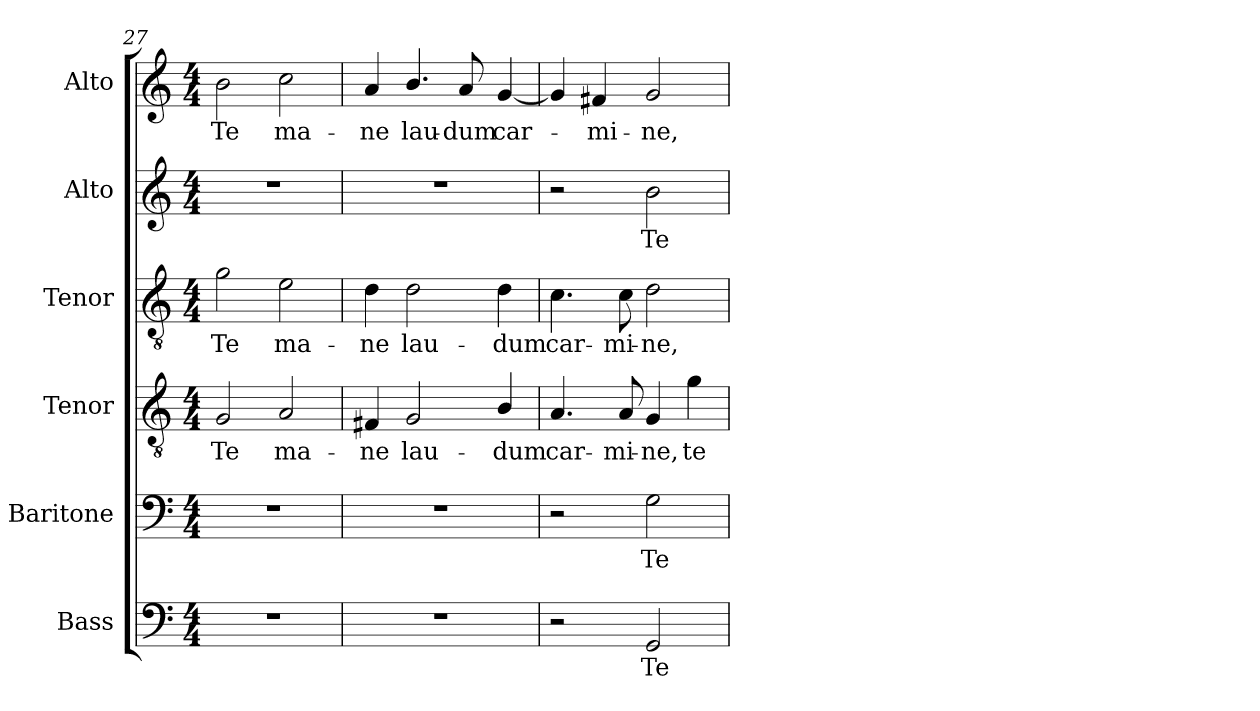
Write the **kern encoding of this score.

**kern	**text	**kern	**text	**kern	**text	**kern	**text	**kern	**text	**kern	**text
*part6	*part6	*part5	*part5	*part4	*part4	*part3	*part3	*part2	*part2	*part1	*part1
*staff6	*staff6	*staff5	*staff5	*staff4	*staff4	*staff3	*staff3	*staff2	*staff2	*staff1	*staff1
*I"Bass	*	*I"Baritone	*	*I"Tenor	*	*I"Tenor	*	*I"Alto	*	*I"Alto	*
*I'B.	*	*I'Bar.	*	*I'T.	*	*I'T.	*	*I'A.	*	*	*
!!LO:LB:g=z
*clefF4	*	*clefF4	*	*clefGv2	*	*clefGv2	*	*clefG2	*	*clefG2	*
*	*	*	*	*ITrd7c12	*	*ITrd7c12	*	*	*	*	*
*k[]	*	*k[]	*	*k[]	*	*k[]	*	*k[]	*	*k[]	*
*C:	*	*C:	*	*C:	*	*C:	*	*C:	*	*C:	*
*M4/4	*	*M4/4	*	*M4/4	*	*M4/4	*	*M4/4	*	*M4/4	*
=27	=27	=27	=27	=27	=27	=27	=27	=27	=27	=27	=27
!	!	!	!	!	!LO:LY:b:color=#000000	!	!	!	!	!	!
!	!	!	!	!	!	!	!LO:LY:b:color=#000000	!	!	!	!
!	!	!	!	!	!	!	!	!	!	!	!LO:LY:b:color=#000000
1r	.	1r	.	2GGi/	Te	2Gi\	Te	1r	.	2bi\	Te
!	!	!	!	!	!LO:LY:b:color=#000000	!	!	!	!	!	!
!	!	!	!	!	!	!	!LO:LY:b:color=#000000	!	!	!	!
!	!	!	!	!	!	!	!	!	!	!	!LO:LY:b:color=#000000
.	.	.	.	2AAi/	ma-	2Ei\	ma-	.	.	2cci\	ma-
=28	=28	=28	=28	=28	=28	=28	=28	=28	=28	=28	=28
!	!	!	!	!	!LO:LY:b:color=#000000	!	!	!	!	!	!
!	!	!	!	!	!	!	!LO:LY:b:color=#000000	!	!	!	!
!	!	!	!	!	!	!	!	!	!	!	!LO:LY:b:color=#000000
1r	.	1r	.	4FF#Xi/	-ne	4Di\	-ne	1r	.	4ai/	-ne
!	!	!	!	!	!LO:LY:b:color=#000000	!	!	!	!	!	!
!	!	!	!	!	!	!	!LO:LY:b:color=#000000	!	!	!	!
!	!	!	!	!	!	!	!	!	!	!	!LO:LY:b:color=#000000
.	.	.	.	2GGi/	lau-	2Di\	lau-	.	.	4.bi/	lau-
!	!	!	!	!	!	!	!	!	!	!	!LO:LY:b:color=#000000
.	.	.	.	.	.	.	.	.	.	8ai/	-dum
!	!	!	!	!	!LO:LY:b:color=#000000	!	!	!	!	!	!
!	!	!	!	!	!	!	!LO:LY:b:color=#000000	!	!	!	!
!	!	!	!	!	!	!	!	!	!	!	!LO:LY:b:color=#000000
.	.	.	.	4BBi/	-dum	4Di\	-dum	.	.	[4gi/	car-
=29	=29	=29	=29	=29	=29	=29	=29	=29	=29	=29	=29
!	!	!	!	!	!LO:LY:b:color=#000000	!	!	!	!	!	!
!	!	!	!	!	!	!	!LO:LY:b:color=#000000	!	!	!	!
2r	.	2r	.	4.AAi/	car-	4.Ci\	car-	2r	.	4gi/]	.
!	!	!	!	!	!	!	!	!	!	!	!LO:LY:b:color=#000000
.	.	.	.	.	.	.	.	.	.	4f#Xi/	-mi-
!	!	!	!	!	!LO:LY:b:color=#000000	!	!	!	!	!	!
!	!	!	!	!	!	!	!LO:LY:b:color=#000000	!	!	!	!
.	.	.	.	8AAi/	-mi-	8Ci\	-mi-	.	.	.	.
!	!LO:LY:b:color=#000000	!	!	!	!	!	!	!	!	!	!
!	!	!	!LO:LY:b:color=#000000	!	!	!	!	!	!	!	!
!	!	!	!	!	!LO:LY:b:color=#000000	!	!	!	!	!	!
!	!	!	!	!	!	!	!LO:LY:b:color=#000000	!	!	!	!
!	!	!	!	!	!	!	!	!	!LO:LY:b:color=#000000	!	!
!	!	!	!	!	!	!	!	!	!	!	!LO:LY:b:color=#000000
2GGi/	Te	2Gi\	Te	4GGi/	-ne,	2Di\	-ne,	2bi\	Te	2gi/	-ne,
!	!	!	!	!	!LO:LY:b:color=#000000	!	!	!	!	!	!
.	.	.	.	4Gi\	te	.	.	.	.	.	.
=	=	=	=	=	=	=	=	=	=	=	=
*-	*-	*-	*-	*-	*-	*-	*-	*-	*-	*-	*-
